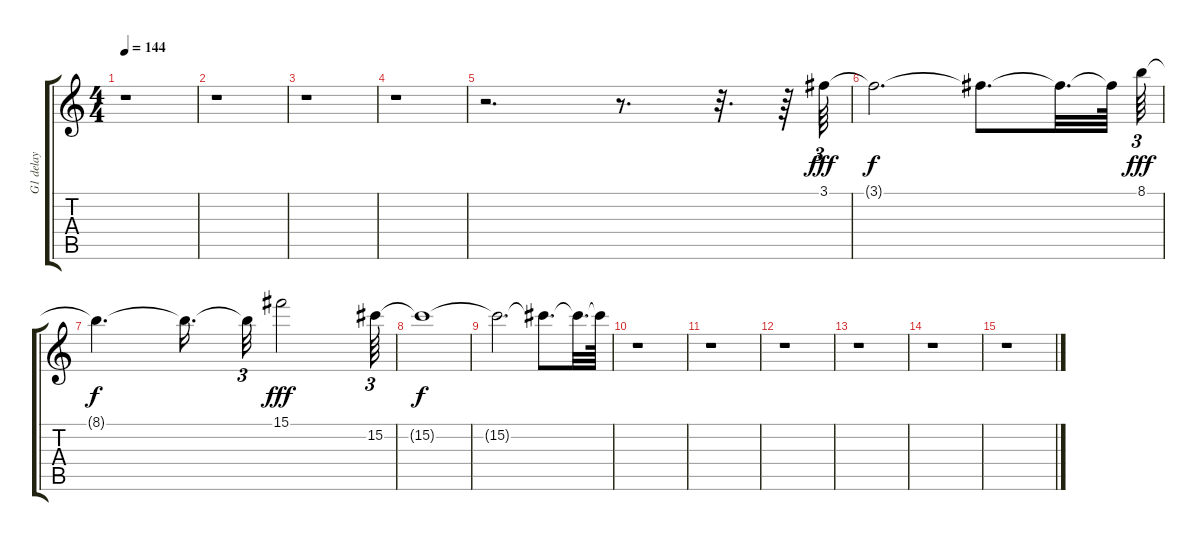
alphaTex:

\track ("G1 delay" "G1 delay") {instrument overdrivenguitar}
\staff {score tabs}
\tuning (Eb4 Bb3 Gb3 Db3 Ab2 Eb2) {hide}
\ts (4 4)
\tempo 144
\clef g2
\ks c
r.1{dy f} |
r.1 |
r.1 |
r.1 |
r.2{d} r.8{d} r.32{d} r.64 3.1.64{tu (3 2) dy fff volume 15} |
3.1{t}.2{d dy f} 3.1{t}.8{d} 3.1{t}.32{d} 3.1{t}.64 8.1.64{tu (3 2) dy fff} |
8.1{t}.4{d dy f} 8.1{t}.16{d} 8.1{t}.32{tu (3 2)} 15.1.2{dy fff} 15.2.64{tu (3 2)} |
15.2{t}.1{dy f} |
15.2{t}.2{d} 15.2{t}.8{d} 15.2{t}.32{d} 15.2{t}.64 |
r.1 |
r.1 |
r.1 |
r.1 |
r.1 |
r.1
